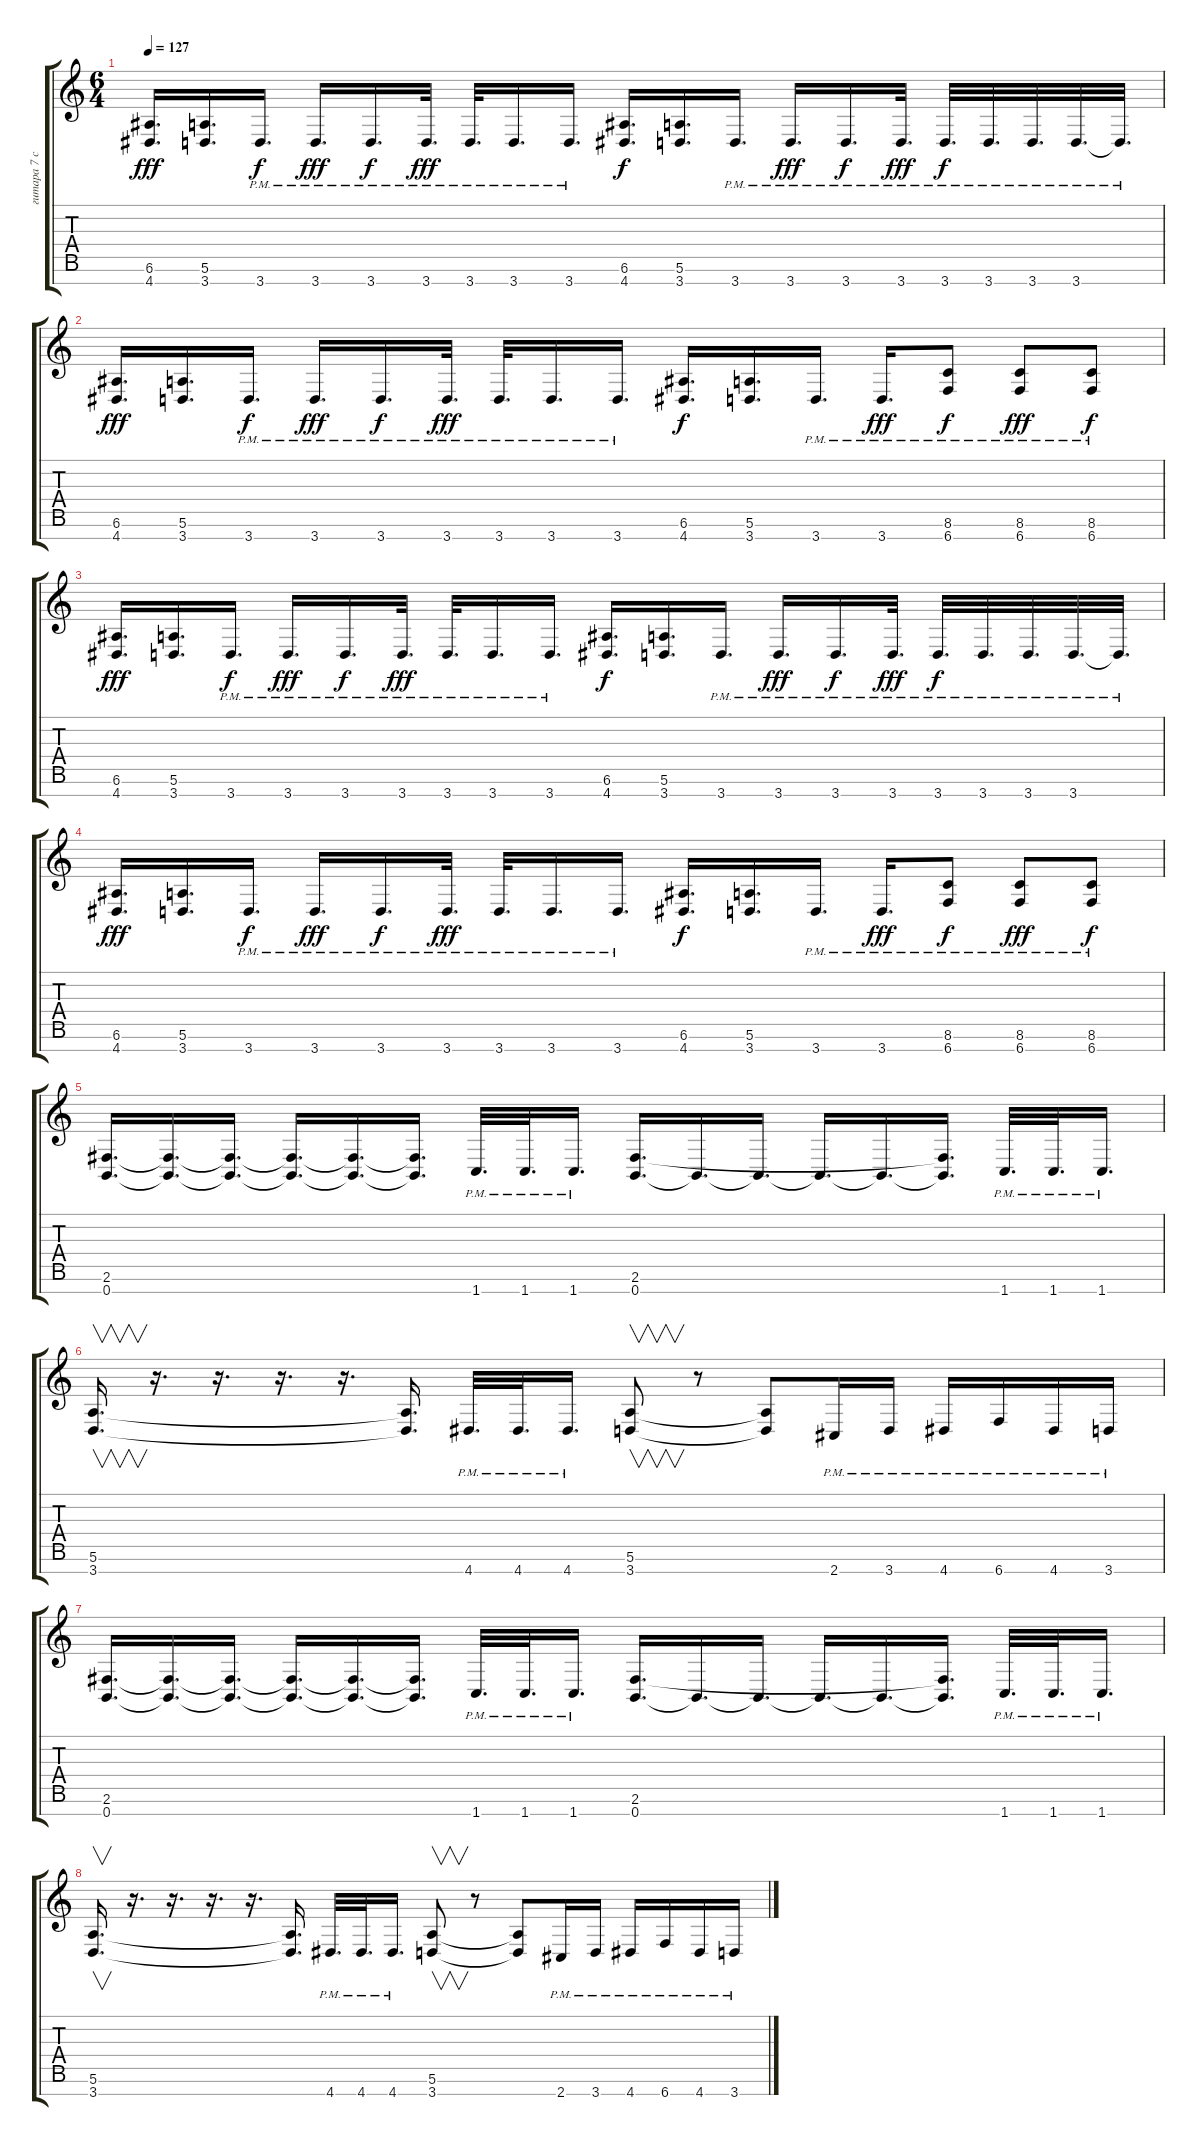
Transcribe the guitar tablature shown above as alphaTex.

\track ("гитара 7 ст" "гитара 7 с") {instrument overdrivenguitar}
\staff {score tabs}
\tuning (E4 B3 G3 D3 A2 E2 B1) {hide}
\ts (6 4)
\tempo 127
\clef g2
\ks c
(6.6 4.7).16{d dy fff} (5.6 3.7).16{d} 3.7{pm}.16{d dy f} 3.7{pm}.16{d dy fff} 3.7{pm}.16{d dy f} 3.7{pm}.32{d dy fff} 3.7{pm}.32{d} 3.7{pm}.16{d} 3.7{pm}.16{d} (6.6 4.7).16{d dy f} (5.6 3.7).16{d} 3.7{pm}.16{d} 3.7{pm}.16{d dy fff} 3.7{pm}.16{d dy f} 3.7{pm}.32{d dy fff} 3.7{pm}.32{d dy f} 3.7{pm}.32{d} 3.7{pm}.32{d} 3.7{pm}.32{d} 3.7{pm t}.32{d} |
(6.6 4.7).16{d dy fff} (5.6 3.7).16{d} 3.7{pm}.16{d dy f} 3.7{pm}.16{d dy fff} 3.7{pm}.16{d dy f} 3.7{pm}.32{d dy fff} 3.7{pm}.32{d} 3.7{pm}.16{d} 3.7{pm}.16{d} (6.6 4.7).16{d dy f} (5.6 3.7).16{d} 3.7{pm}.16{d} 3.7{pm}.16{d dy fff} (8.6{pm} 6.7{pm}).8{dy f} (8.6{pm} 6.7{pm}).8{dy fff} (8.6{pm} 6.7{pm}).8{dy f} |
(6.6 4.7).16{d dy fff} (5.6 3.7).16{d} 3.7{pm}.16{d dy f} 3.7{pm}.16{d dy fff} 3.7{pm}.16{d dy f} 3.7{pm}.32{d dy fff} 3.7{pm}.32{d} 3.7{pm}.16{d} 3.7{pm}.16{d} (6.6 4.7).16{d dy f} (5.6 3.7).16{d} 3.7{pm}.16{d} 3.7{pm}.16{d dy fff} 3.7{pm}.16{d dy f} 3.7{pm}.32{d dy fff} 3.7{pm}.32{d dy f} 3.7{pm}.32{d} 3.7{pm}.32{d} 3.7{pm}.32{d} 3.7{pm t}.32{d} |
(6.6 4.7).16{d dy fff} (5.6 3.7).16{d} 3.7{pm}.16{d dy f} 3.7{pm}.16{d dy fff} 3.7{pm}.16{d dy f} 3.7{pm}.32{d dy fff} 3.7{pm}.32{d} 3.7{pm}.16{d} 3.7{pm}.16{d} (6.6 4.7).16{d dy f} (5.6 3.7).16{d} 3.7{pm}.16{d} 3.7{pm}.16{d dy fff} (8.6{pm} 6.7{pm}).8{dy f} (8.6{pm} 6.7{pm}).8{dy fff} (8.6{pm} 6.7{pm}).8{dy f} |
(2.6 0.7).16{d} (2.6{t} 0.7{t}).16{d} (2.6{t} 0.7{t}).16{d} (2.6{t} 0.7{t}).16{d} (2.6{t} 0.7{t}).16{d} (2.6{t} 0.7{t}).16{d} 1.7{pm}.32{d} 1.7{pm}.32{d} 1.7{pm}.16{d} (2.6 0.7).16{d} 0.7{t}.16{d} 0.7{t}.16{d} 0.7{t}.16{d} 0.7{t}.16{d} (2.6{t} 0.7{t}).16{d} 1.7{pm}.32{d} 1.7{pm}.32{d} 1.7{pm}.16{d} |
(5.6 3.7).16{v d} r.16{d} r.16{d} r.16{d} r.16{d} (5.6{t} 3.7{t}).16{d} 4.7{pm}.32{d} 4.7{pm}.32{d} 4.7{pm}.16{d} (5.6 3.7).8{v} r.8 (5.6{t} 3.7{t}).8 2.7{pm}.16 3.7{pm}.16 4.7{pm}.16 6.7{pm}.16 4.7{pm}.16 3.7{pm}.16 |
(2.6 0.7).16{d} (2.6{t} 0.7{t}).16{d} (2.6{t} 0.7{t}).16{d} (2.6{t} 0.7{t}).16{d} (2.6{t} 0.7{t}).16{d} (2.6{t} 0.7{t}).16{d} 1.7{pm}.32{d} 1.7{pm}.32{d} 1.7{pm}.16{d} (2.6 0.7).16{d} 0.7{t}.16{d} 0.7{t}.16{d} 0.7{t}.16{d} 0.7{t}.16{d} (2.6{t} 0.7{t}).16{d} 1.7{pm}.32{d} 1.7{pm}.32{d} 1.7{pm}.16{d} |
(5.6 3.7).16{v d} r.16{d} r.16{d} r.16{d} r.16{d} (5.6{t} 3.7{t}).16{d} 4.7{pm}.32{d} 4.7{pm}.32{d} 4.7{pm}.16{d} (5.6 3.7).8{v} r.8 (5.6{t} 3.7{t}).8 2.7{pm}.16 3.7{pm}.16 4.7{pm}.16 6.7{pm}.16 4.7{pm}.16 3.7{pm}.16
